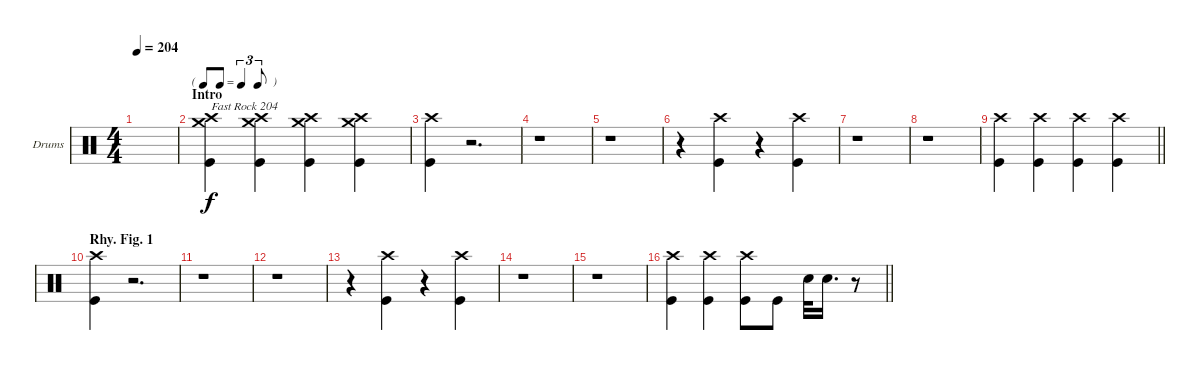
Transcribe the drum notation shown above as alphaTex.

\bracketExtendMode groupsimilarinstruments
\firstSystemTrackNameOrientation horizontal
\otherSystemsTrackNameOrientation horizontal
\track ("Drumkit" "Drums") {instrument percussion}
\staff {score}
\articulation defaults
\ts (4 4)
\beaming (8 2 2 2 2)
\tempo 204
\clef neutral
\ks c
|
\tf triplet8th
\section ("" "Intro")
("Crash medium (hit)" "Crash high (hit)" "Kick (hit)").4{txt "Fast Rock 204"} ("Crash medium (hit)" "Crash high (hit)" "Kick (hit)").4 ("Crash medium (hit)" "Crash high (hit)" "Kick (hit)").4 ("Crash medium (hit)" "Crash high (hit)" "Kick (hit)").4 |
("Kick (hit)" "Crash high (hit)").4 r.2{d} |
r.1 |
r.1 |
r.4 ("Kick (hit)" "Crash high (hit)").4 r.4 ("Kick (hit)" "Crash high (hit)").4 |
r.1 |
r.1 |
\barLineRight lightlight
("Kick (hit)" "Crash high (hit)").4 ("Kick (hit)" "Crash high (hit)").4 ("Kick (hit)" "Crash high (hit)").4 ("Kick (hit)" "Crash high (hit)").4 |
\section ("" "Rhy. Fig. 1")
("Kick (hit)" "Crash high (hit)").4 r.2{d} |
r.1 |
r.1 |
r.4 ("Kick (hit)" "Crash high (hit)").4 r.4 ("Kick (hit)" "Crash high (hit)").4 |
r.1 |
r.1 |
\barLineRight lightlight
("Kick (hit)" "Crash high (hit)").4 ("Kick (hit)" "Crash high (hit)").4 ("Kick (hit)" "Crash high (hit)").8 "Kick (hit)".8 "Snare (hit) 2".32 "Snare (hit) 2".16{d} r.8
